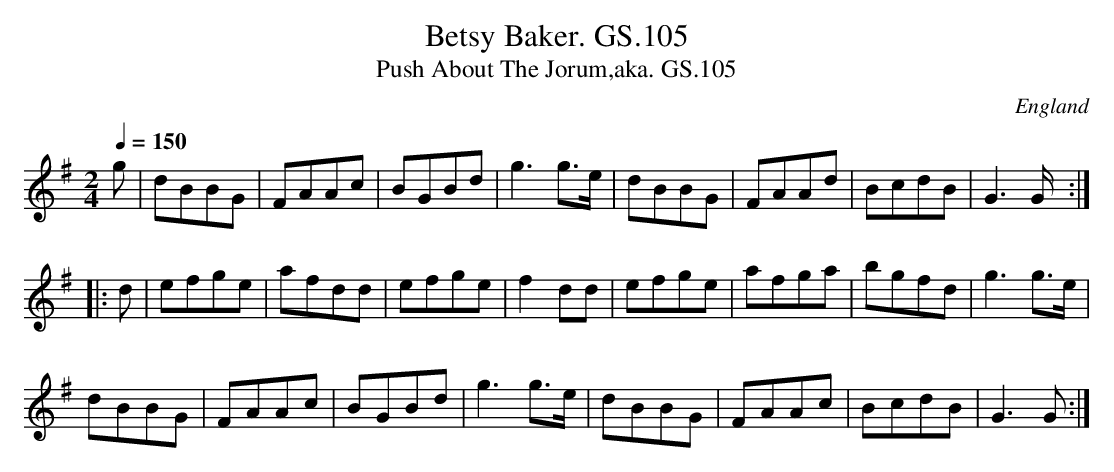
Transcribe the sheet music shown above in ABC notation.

X:1
T:Betsy Baker. GS.105
T:Push About The Jorum,aka. GS.105
M:2/4
L:1/8
Q:1/4=150
O:England
K:G major
g | dBBG | FAAc | BGBd | g3 g>e | dBBG | FAAd | BcdB | G3 G/ :|!
|:d | efge | afdd | efge | f2 dd | efge | afga | bgfd | g3 g>e |!
dBBG | FAAc | \
BGBd | g3 g>e | dBBG | FAAc | BcdB | G3 G :|
